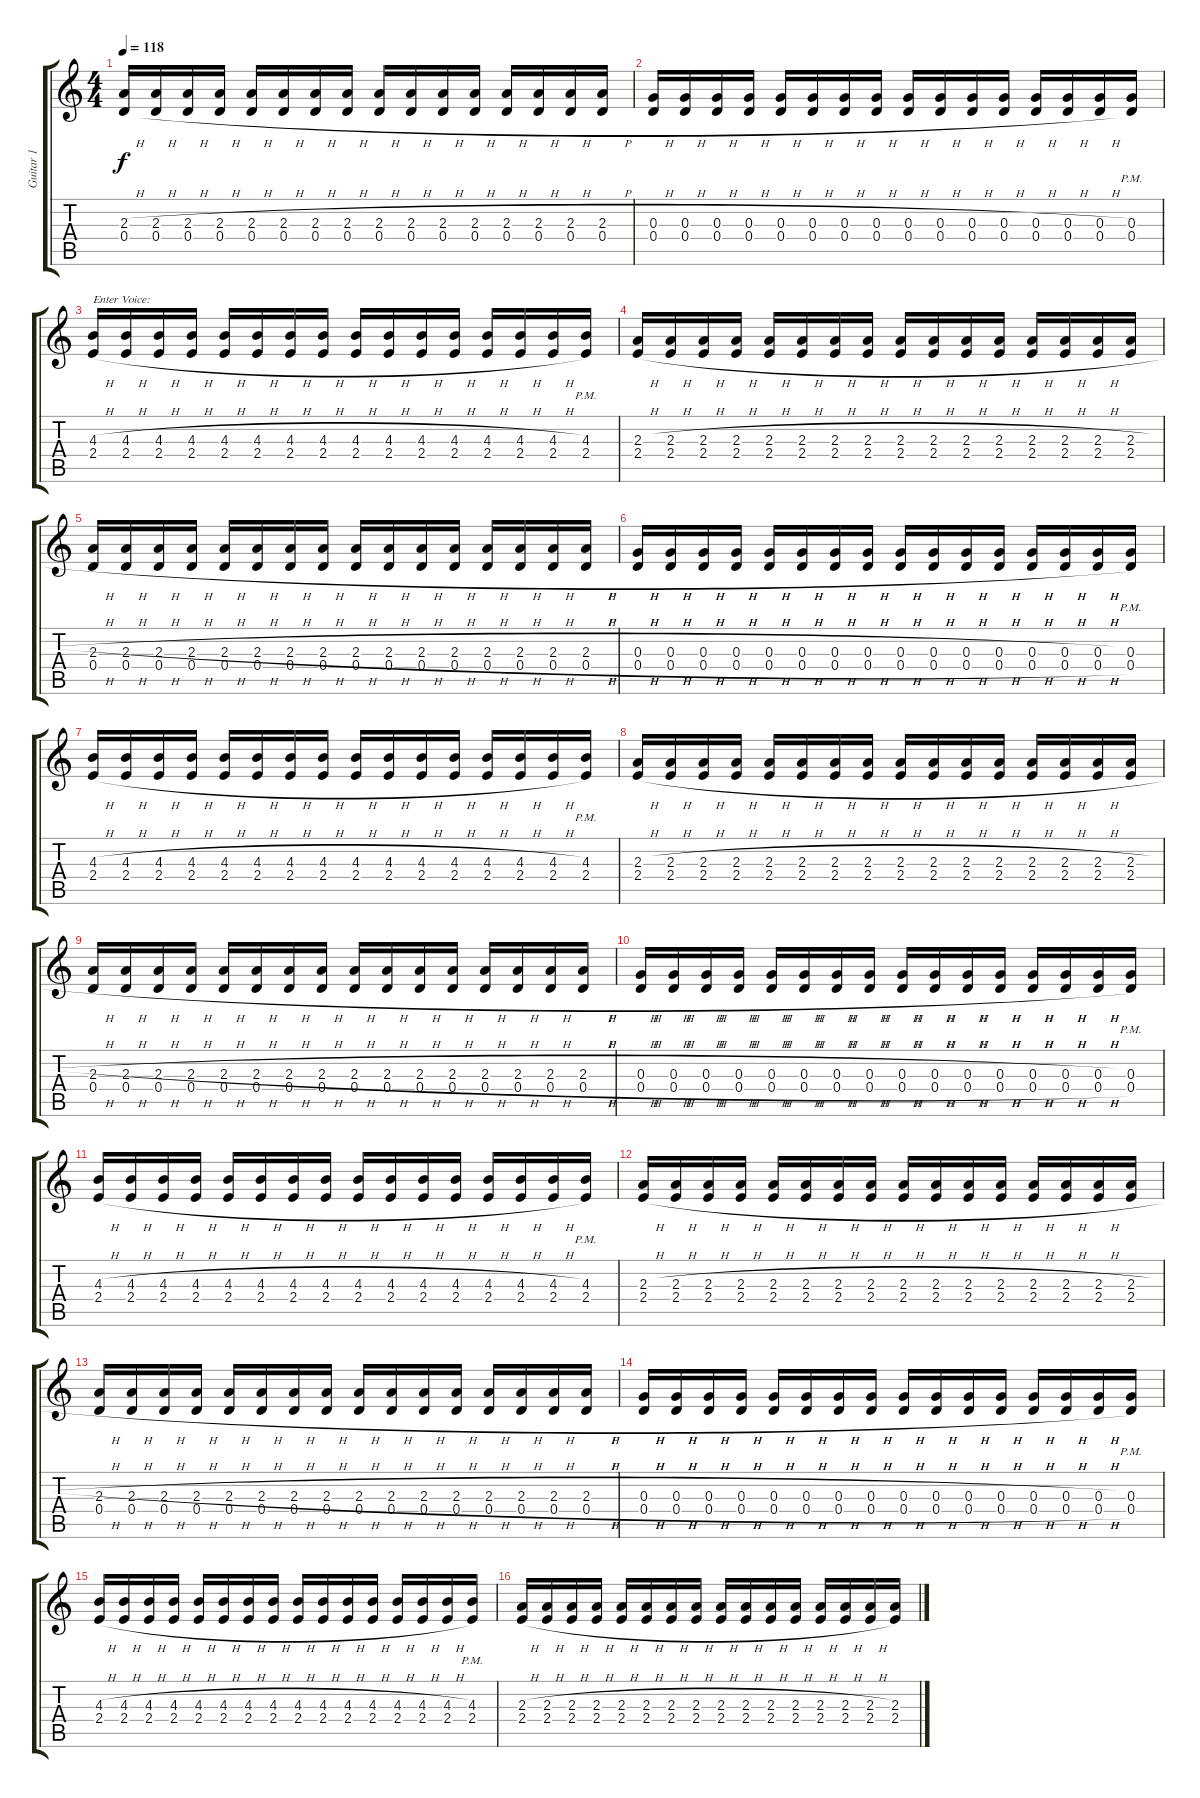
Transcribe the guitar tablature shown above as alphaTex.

\track ("Guitar 1" "Guitar 1") {instrument acousticguitarsteel}
\staff {score tabs}
\tuning (E4 B3 G3 D3 A2 E2) {hide}
\ts (4 4)
\tempo 118
\clef g2
\ks c
(2.3{h} 0.4{h}).16{dy f} (2.3{h} 0.4{h}).16 (2.3{h} 0.4{h}).16 (2.3{h} 0.4{h}).16 (2.3{h} 0.4{h}).16 (2.3{h} 0.4{h}).16 (2.3{h} 0.4{h}).16 (2.3{h} 0.4{h}).16 (2.3{h} 0.4{h}).16 (2.3{h} 0.4{h}).16 (2.3{h} 0.4{h}).16 (2.3{h} 0.4{h}).16 (2.3{h} 0.4{h}).16 (2.3{h} 0.4{h}).16 (2.3{h} 0.4{h}).16 (2.3{h} 0.4{h}).16 |
(0.3{h} 0.4{h}).16 (0.3{h} 0.4{h}).16 (0.3{h} 0.4{h}).16 (0.3{h} 0.4{h}).16 (0.3{h} 0.4{h}).16 (0.3{h} 0.4{h}).16 (0.3{h} 0.4{h}).16 (0.3{h} 0.4{h}).16 (0.3{h} 0.4{h}).16 (0.3{h} 0.4{h}).16 (0.3{h} 0.4{h}).16 (0.3{h} 0.4{h}).16 (0.3{h} 0.4{h}).16 (0.3{h} 0.4{h}).16 (0.3{h} 0.4{h}).16 (0.3{pm} 0.4).16 |
(4.3{h} 2.4{h}).16{txt "Enter Voice:"} (4.3{h} 2.4{h}).16 (4.3{h} 2.4{h}).16 (4.3{h} 2.4{h}).16 (4.3{h} 2.4{h}).16 (4.3{h} 2.4{h}).16 (4.3{h} 2.4{h}).16 (4.3{h} 2.4{h}).16 (4.3{h} 2.4{h}).16 (4.3{h} 2.4{h}).16 (4.3{h} 2.4{h}).16 (4.3{h} 2.4{h}).16 (4.3{h} 2.4{h}).16 (4.3{h} 2.4{h}).16 (4.3{h} 2.4{h}).16 (4.3{pm} 2.4{pm}).16 |
(2.3{h} 2.4{h}).16 (2.3{h} 2.4{h}).16 (2.3{h} 2.4{h}).16 (2.3{h} 2.4{h}).16 (2.3{h} 2.4{h}).16 (2.3{h} 2.4{h}).16 (2.3{h} 2.4{h}).16 (2.3{h} 2.4{h}).16 (2.3{h} 2.4{h}).16 (2.3{h} 2.4{h}).16 (2.3{h} 2.4{h}).16 (2.3{h} 2.4{h}).16 (2.3{h} 2.4{h}).16 (2.3{h} 2.4{h}).16 (2.3{h} 2.4{h}).16 (2.3{h} 2.4{h}).16 |
(2.3{h} 0.4{h}).16 (2.3{h} 0.4{h}).16 (2.3{h} 0.4{h}).16 (2.3{h} 0.4{h}).16 (2.3{h} 0.4{h}).16 (2.3{h} 0.4{h}).16 (2.3{h} 0.4{h}).16 (2.3{h} 0.4{h}).16 (2.3{h} 0.4{h}).16 (2.3{h} 0.4{h}).16 (2.3{h} 0.4{h}).16 (2.3{h} 0.4{h}).16 (2.3{h} 0.4{h}).16 (2.3{h} 0.4{h}).16 (2.3{h} 0.4{h}).16 (2.3{h} 0.4{h}).16 |
(0.3{h} 0.4{h}).16 (0.3{h} 0.4{h}).16 (0.3{h} 0.4{h}).16 (0.3{h} 0.4{h}).16 (0.3{h} 0.4{h}).16 (0.3{h} 0.4{h}).16 (0.3{h} 0.4{h}).16 (0.3{h} 0.4{h}).16 (0.3{h} 0.4{h}).16 (0.3{h} 0.4{h}).16 (0.3{h} 0.4{h}).16 (0.3{h} 0.4{h}).16 (0.3{h} 0.4{h}).16 (0.3{h} 0.4{h}).16 (0.3{h} 0.4{h}).16 (0.3{pm} 0.4).16 |
(4.3{h} 2.4{h}).16{txt " "} (4.3{h} 2.4{h}).16 (4.3{h} 2.4{h}).16 (4.3{h} 2.4{h}).16 (4.3{h} 2.4{h}).16 (4.3{h} 2.4{h}).16 (4.3{h} 2.4{h}).16 (4.3{h} 2.4{h}).16 (4.3{h} 2.4{h}).16 (4.3{h} 2.4{h}).16 (4.3{h} 2.4{h}).16 (4.3{h} 2.4{h}).16 (4.3{h} 2.4{h}).16 (4.3{h} 2.4{h}).16 (4.3{h} 2.4{h}).16 (4.3{pm} 2.4{pm}).16 |
(2.3{h} 2.4{h}).16 (2.3{h} 2.4{h}).16 (2.3{h} 2.4{h}).16 (2.3{h} 2.4{h}).16 (2.3{h} 2.4{h}).16 (2.3{h} 2.4{h}).16 (2.3{h} 2.4{h}).16 (2.3{h} 2.4{h}).16 (2.3{h} 2.4{h}).16 (2.3{h} 2.4{h}).16 (2.3{h} 2.4{h}).16 (2.3{h} 2.4{h}).16 (2.3{h} 2.4{h}).16 (2.3{h} 2.4{h}).16 (2.3{h} 2.4{h}).16 (2.3{h} 2.4{h}).16 |
(2.3{h} 0.4{h}).16 (2.3{h} 0.4{h}).16 (2.3{h} 0.4{h}).16 (2.3{h} 0.4{h}).16 (2.3{h} 0.4{h}).16 (2.3{h} 0.4{h}).16 (2.3{h} 0.4{h}).16 (2.3{h} 0.4{h}).16 (2.3{h} 0.4{h}).16 (2.3{h} 0.4{h}).16 (2.3{h} 0.4{h}).16 (2.3{h} 0.4{h}).16 (2.3{h} 0.4{h}).16 (2.3{h} 0.4{h}).16 (2.3{h} 0.4{h}).16 (2.3{h} 0.4{h}).16 |
(0.3{h} 0.4{h}).16 (0.3{h} 0.4{h}).16 (0.3{h} 0.4{h}).16 (0.3{h} 0.4{h}).16 (0.3{h} 0.4{h}).16 (0.3{h} 0.4{h}).16 (0.3{h} 0.4{h}).16 (0.3{h} 0.4{h}).16 (0.3{h} 0.4{h}).16 (0.3{h} 0.4{h}).16 (0.3{h} 0.4{h}).16 (0.3{h} 0.4{h}).16 (0.3{h} 0.4{h}).16 (0.3{h} 0.4{h}).16 (0.3{h} 0.4{h}).16 (0.3{pm} 0.4).16 |
(4.3{h} 2.4{h}).16{txt " "} (4.3{h} 2.4{h}).16 (4.3{h} 2.4{h}).16 (4.3{h} 2.4{h}).16 (4.3{h} 2.4{h}).16 (4.3{h} 2.4{h}).16 (4.3{h} 2.4{h}).16 (4.3{h} 2.4{h}).16 (4.3{h} 2.4{h}).16 (4.3{h} 2.4{h}).16 (4.3{h} 2.4{h}).16 (4.3{h} 2.4{h}).16 (4.3{h} 2.4{h}).16 (4.3{h} 2.4{h}).16 (4.3{h} 2.4{h}).16 (4.3{pm} 2.4{pm}).16 |
(2.3{h} 2.4{h}).16 (2.3{h} 2.4{h}).16 (2.3{h} 2.4{h}).16 (2.3{h} 2.4{h}).16 (2.3{h} 2.4{h}).16 (2.3{h} 2.4{h}).16 (2.3{h} 2.4{h}).16 (2.3{h} 2.4{h}).16 (2.3{h} 2.4{h}).16 (2.3{h} 2.4{h}).16 (2.3{h} 2.4{h}).16 (2.3{h} 2.4{h}).16 (2.3{h} 2.4{h}).16 (2.3{h} 2.4{h}).16 (2.3{h} 2.4{h}).16 (2.3{h} 2.4{h}).16 |
(2.3{h} 0.4{h}).16 (2.3{h} 0.4{h}).16 (2.3{h} 0.4{h}).16 (2.3{h} 0.4{h}).16 (2.3{h} 0.4{h}).16 (2.3{h} 0.4{h}).16 (2.3{h} 0.4{h}).16 (2.3{h} 0.4{h}).16 (2.3{h} 0.4{h}).16 (2.3{h} 0.4{h}).16 (2.3{h} 0.4{h}).16 (2.3{h} 0.4{h}).16 (2.3{h} 0.4{h}).16 (2.3{h} 0.4{h}).16 (2.3{h} 0.4{h}).16 (2.3{h} 0.4{h}).16 |
(0.3{h} 0.4{h}).16 (0.3{h} 0.4{h}).16 (0.3{h} 0.4{h}).16 (0.3{h} 0.4{h}).16 (0.3{h} 0.4{h}).16 (0.3{h} 0.4{h}).16 (0.3{h} 0.4{h}).16 (0.3{h} 0.4{h}).16 (0.3{h} 0.4{h}).16 (0.3{h} 0.4{h}).16 (0.3{h} 0.4{h}).16 (0.3{h} 0.4{h}).16 (0.3{h} 0.4{h}).16 (0.3{h} 0.4{h}).16 (0.3{h} 0.4{h}).16 (0.3{pm} 0.4).16 |
(4.3{h} 2.4{h}).16{txt " "} (4.3{h} 2.4{h}).16 (4.3{h} 2.4{h}).16 (4.3{h} 2.4{h}).16 (4.3{h} 2.4{h}).16 (4.3{h} 2.4{h}).16 (4.3{h} 2.4{h}).16 (4.3{h} 2.4{h}).16 (4.3{h} 2.4{h}).16 (4.3{h} 2.4{h}).16 (4.3{h} 2.4{h}).16 (4.3{h} 2.4{h}).16 (4.3{h} 2.4{h}).16 (4.3{h} 2.4{h}).16 (4.3{h} 2.4{h}).16 (4.3{pm} 2.4{pm}).16 |
(2.3{h} 2.4{h}).16 (2.3{h} 2.4{h}).16 (2.3{h} 2.4{h}).16 (2.3{h} 2.4{h}).16 (2.3{h} 2.4{h}).16 (2.3{h} 2.4{h}).16 (2.3{h} 2.4{h}).16 (2.3{h} 2.4{h}).16 (2.3{h} 2.4{h}).16 (2.3{h} 2.4{h}).16 (2.3{h} 2.4{h}).16 (2.3{h} 2.4{h}).16 (2.3{h} 2.4{h}).16 (2.3{h} 2.4{h}).16 (2.3{h} 2.4{h}).16 (2.3{h} 2.4{h}).16
